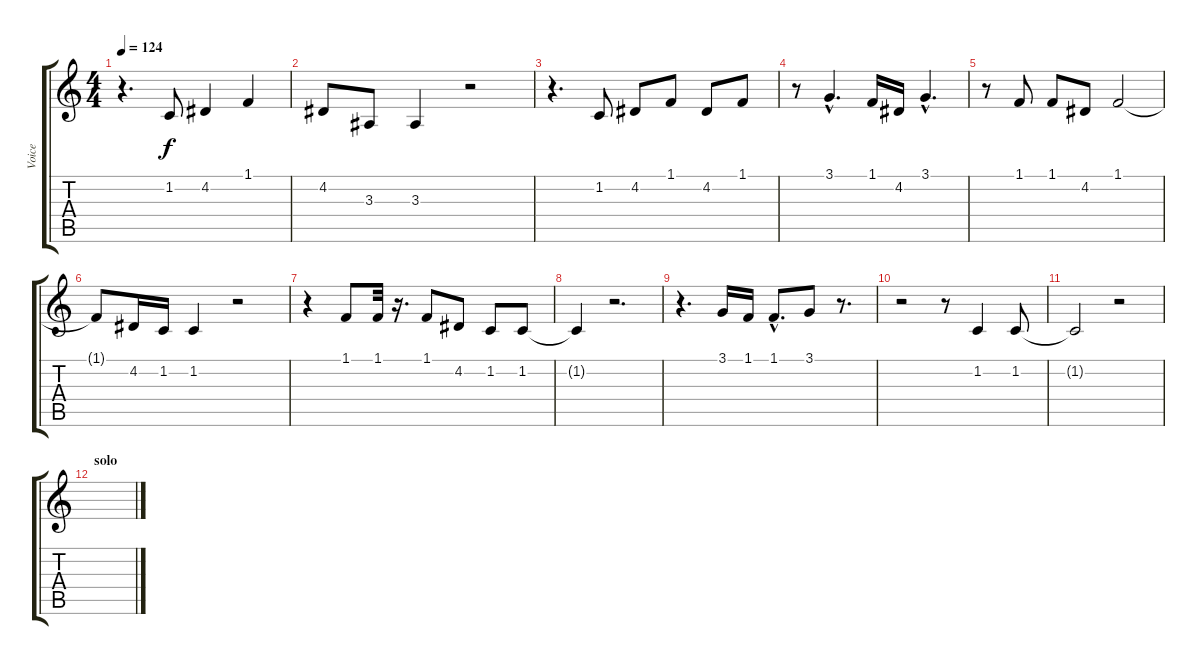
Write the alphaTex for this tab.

\track ("Voice" "Voice") {instrument altosax}
\staff {score tabs}
\tuning (E4 B3 G3 D3 A2 E2) {hide}
\ts (4 4)
\tempo 124
\clef g2
\ks c
r.4{d dy f} 1.2.8 4.2.4 1.1.4 |
4.2.8 3.3.8 3.3.4 r.2 |
r.4{d} 1.2.8 4.2.8 1.1.8 4.2.8 1.1.8 |
r.8 3.1{hac}.4{d} 1.1.16 4.2.16 3.1{hac}.4{d} |
r.8 1.1.8 1.1.8 4.2.8 1.1.2 |
1.1{t}.8 4.2.16 1.2.16 1.2.4 r.2 |
r.4 1.1.8 1.1.32 r.16{d} 1.1.8 4.2.8 1.2.8 1.2.8 |
1.2{t}.4 r.2{d} |
r.4{d} 3.1.16 1.1.16 1.1{hac}.8{d} 3.1.8 r.8{d} |
r.2 r.8 1.2.4 1.2.8 |
1.2{t}.2 r.2 |
\section ("" "solo")
